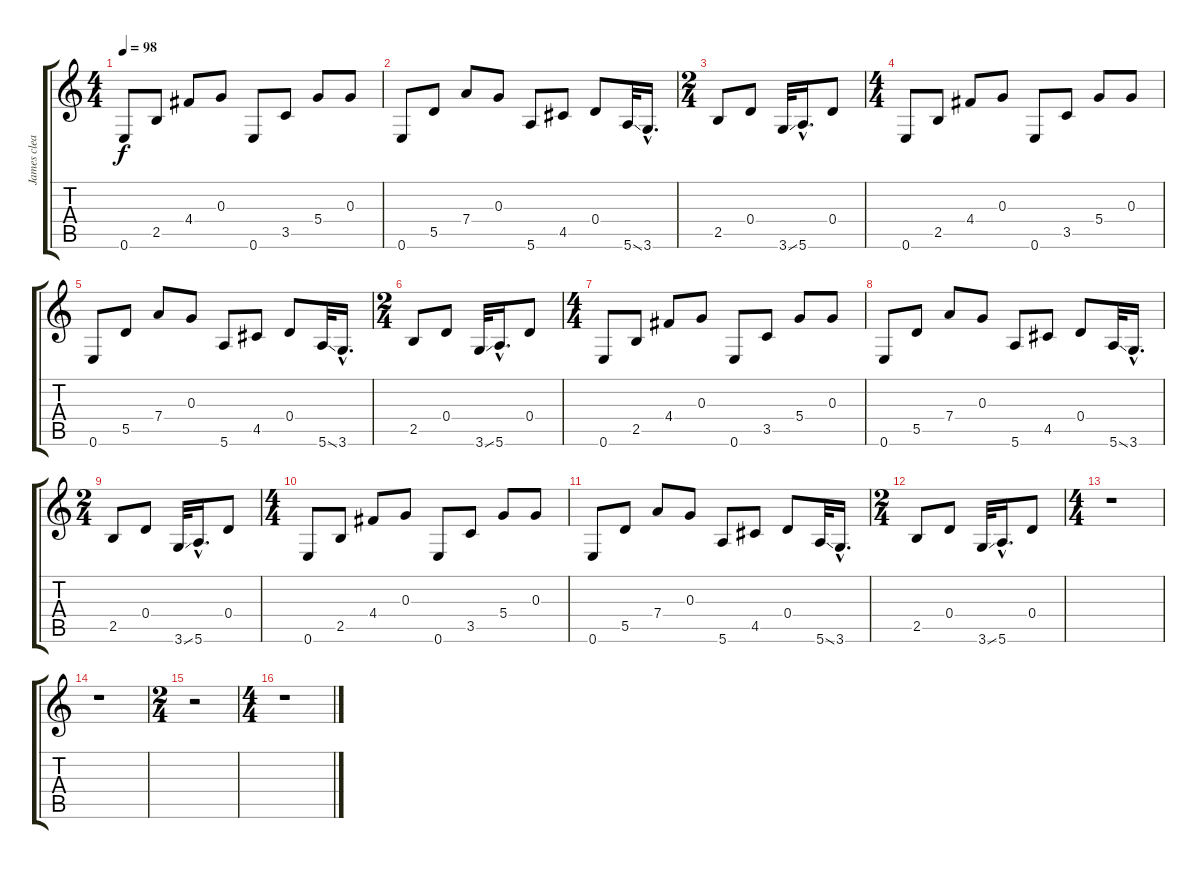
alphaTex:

\track ("James clean" "James clea") {instrument electricguitarclean}
\staff {score tabs}
\tuning (E4 B3 G3 D3 A2 E2) {hide}
\ts (4 4)
\tempo 98
\clef g2
\ks c
0.6.8{dy f} 2.5.8 4.4.8 0.3.8 0.6.8 3.5.8 5.4.8 0.3.8 |
0.6.8 5.5.8 7.4.8 0.3.8 5.6.8 4.5.8 0.4.8 5.6{ss}.32 3.6{hac}.16{d} |
\ts (2 4)
2.5.8 0.4.8 3.6{ss}.32 5.6{hac}.16{d} 0.4.8 |
\ts (4 4)
0.6.8 2.5.8 4.4.8 0.3.8 0.6.8 3.5.8 5.4.8 0.3.8 |
0.6.8 5.5.8 7.4.8 0.3.8 5.6.8 4.5.8 0.4.8 5.6{ss}.32 3.6{hac}.16{d} |
\ts (2 4)
2.5.8 0.4.8 3.6{ss}.32 5.6{hac}.16{d} 0.4.8 |
\ts (4 4)
0.6.8 2.5.8 4.4.8 0.3.8 0.6.8 3.5.8 5.4.8 0.3.8 |
0.6.8 5.5.8 7.4.8 0.3.8 5.6.8 4.5.8 0.4.8 5.6{ss}.32 3.6{hac}.16{d} |
\ts (2 4)
2.5.8 0.4.8 3.6{ss}.32 5.6{hac}.16{d} 0.4.8 |
\ts (4 4)
0.6.8 2.5.8 4.4.8 0.3.8 0.6.8 3.5.8 5.4.8 0.3.8 |
0.6.8 5.5.8 7.4.8 0.3.8 5.6.8 4.5.8 0.4.8 5.6{ss}.32 3.6{hac}.16{d} |
\ts (2 4)
2.5.8 0.4.8 3.6{ss}.32 5.6{hac}.16{d} 0.4.8 |
\ts (4 4)
r.1 |
r.1 |
\ts (2 4)
r.2 |
\ts (4 4)
r.1
